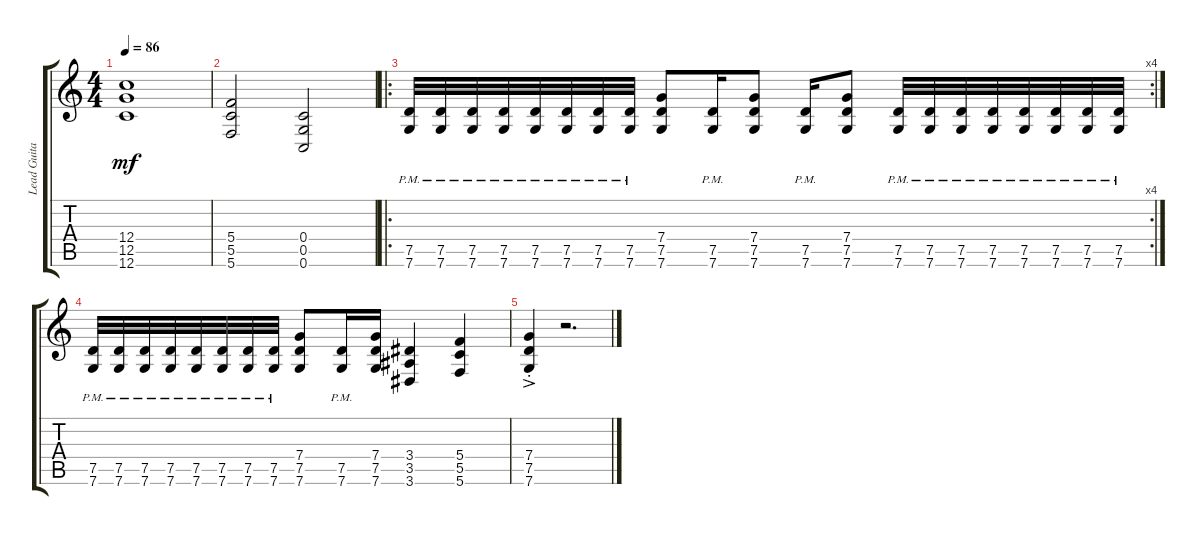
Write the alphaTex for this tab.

\track ("Lead Guitar" "Lead Guita") {instrument overdrivenguitar}
\staff {score tabs}
\tuning (D4 A3 F3 C3 G2 C2) {hide}
\ts (4 4)
\tempo 86
\clef g2
\ks c
(12.4 12.5 12.6).1{dy mf} |
(5.4 5.5 5.6).2 (0.4 0.5 0.6).2 |
\ro
\rc 4
(7.5{pm} 7.6{pm}).32 (7.5{pm} 7.6{pm}).32 (7.5{pm} 7.6{pm}).32 (7.5{pm} 7.6{pm}).32 (7.5{pm} 7.6{pm}).32 (7.5{pm} 7.6{pm}).32 (7.5{pm} 7.6{pm}).32 (7.5{pm} 7.6{pm}).32 (7.4 7.5 7.6).8 (7.5{pm} 7.6{pm}).16 (7.4 7.5 7.6).8 (7.5{pm} 7.6{pm}).16 (7.4 7.5 7.6).8 (7.5{pm} 7.6{pm}).32 (7.5{pm} 7.6{pm}).32 (7.5{pm} 7.6{pm}).32 (7.5{pm} 7.6{pm}).32 (7.5{pm} 7.6{pm}).32 (7.5{pm} 7.6{pm}).32 (7.5{pm} 7.6{pm}).32 (7.5{pm} 7.6{pm}).32 |
(7.5{pm} 7.6{pm}).32 (7.5{pm} 7.6{pm}).32 (7.5{pm} 7.6{pm}).32 (7.5{pm} 7.6{pm}).32 (7.5{pm} 7.6{pm}).32 (7.5{pm} 7.6{pm}).32 (7.5{pm} 7.6{pm}).32 (7.5{pm} 7.6{pm}).32 (7.4 7.5 7.6).8 (7.5{pm} 7.6{pm}).16 (7.4 7.5 7.6).16 (3.4 3.5 3.6).4 (5.4 5.5 5.6).4 |
(7.4{ac st} 7.5{ac st} 7.6{ac st}).4 r.2{d}
